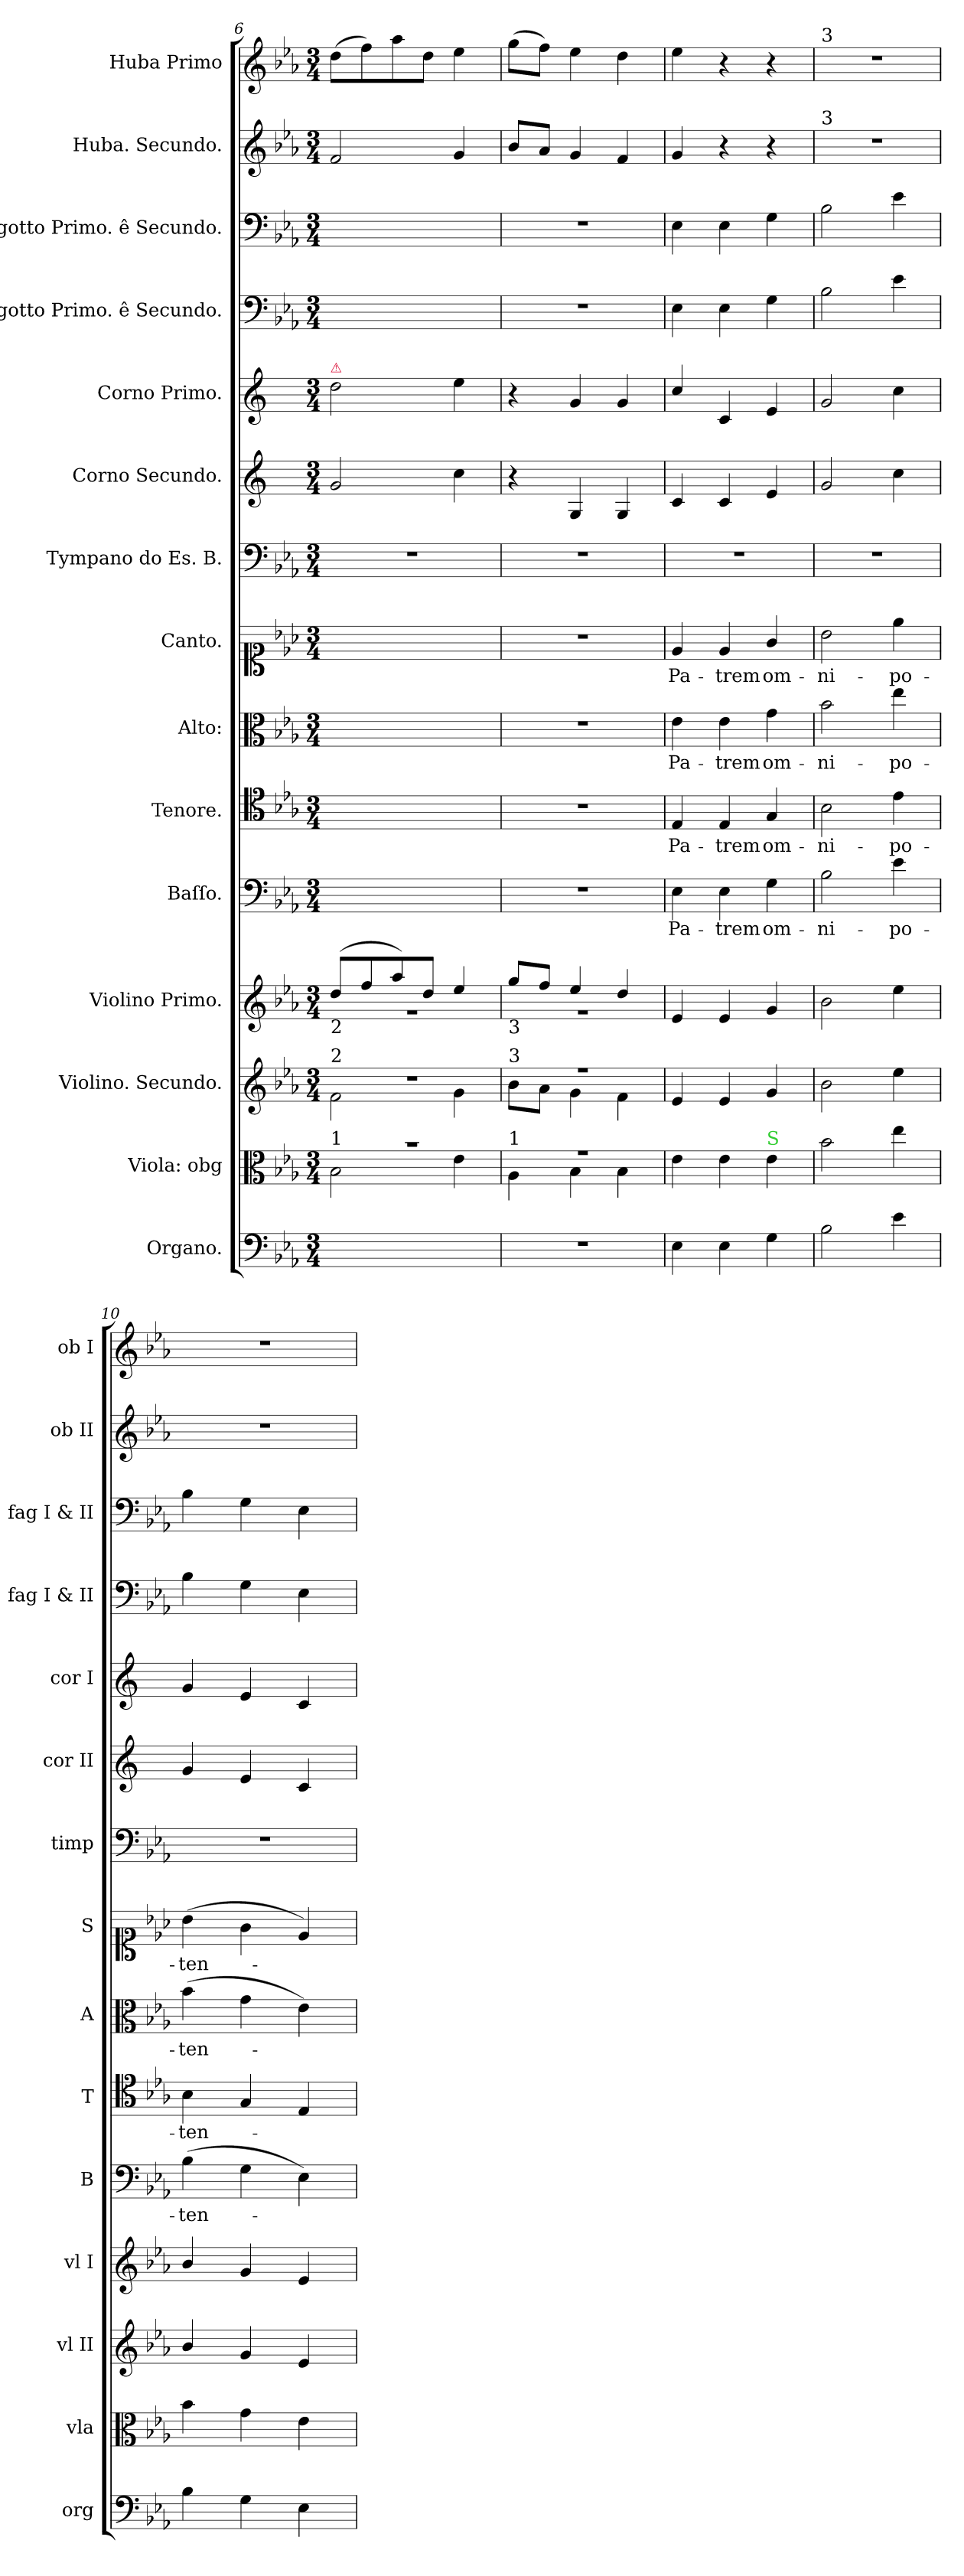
**kern	**kern	**dynam	**kern	**kern	**kern	**text	**kern	**text	**kern	**text	**kern	**text	**kern	**kern	**kern	**kern	**kern	**kern	**kern
*part15	*part14	*part14	*part13	*part12	*part11	*part11	*part10	*part10	*part9	*part9	*part8	*part8	*part7	*part6	*part5	*part4	*part3	*part2	*part1
*staff15	*staff14	*staff14	*staff13	*staff12	*staff11	*staff11	*staff10	*staff10	*staff9	*staff9	*staff8	*staff8	*staff7	*staff6	*staff5	*staff4	*staff3	*staff2	*staff1
*I"Organo.	*I"Viola: obg	*	*I"Violino. Secundo.	*I"Violino Primo.	*I"Baſſo.	*	*I"Tenore.	*	*I"Alto:	*	*I"Canto.	*	*I"Tympano do Es. B.	*I"Corno Secundo.	*I"Corno Primo.	*I"Fagotto Primo. ê Secundo.	*I"Fagotto Primo. ê Secundo.	*I"Huba. Secundo.	*I"Huba Primo
*I'org	*I'vla	*	*I'vl II	*I'vl I	*I'B	*	*I'T	*	*I'A	*	*I'S	*	*I'timp	*I'cor II	*I'cor I	*I'fag I & II	*I'fag I & II	*I'ob II	*I'ob I
*clefF4	*clefC3	*	*clefG2	*clefG2	*clefF4	*	*clefC4	*	*clefC3	*	*clefC1	*	*clefF4	*clefG2	*clefG2	*clefF4	*clefF4	*clefG2	*clefG2
*	*	*	*	*	*	*	*	*	*	*	*	*	*	*ITrd5c9	*ITrd5c9	*	*	*	*
*k[b-e-a-]	*k[b-e-a-]	*	*k[b-e-a-]	*k[b-e-a-]	*k[b-e-a-]	*	*k[b-e-a-]	*	*k[b-e-a-]	*	*k[b-e-a-]	*	*k[b-e-a-]	*k[b-e-a-]	*k[b-e-a-]	*k[b-e-a-]	*k[b-e-a-]	*k[b-e-a-]	*k[b-e-a-]
*E-:	*E-:	*	*E-:	*E-:	*E-:	*	*E-:	*	*E-:	*	*E-:	*	*E-:	*E-:	*E-:	*E-:	*E-:	*E-:	*E-:
*M3/4	*M3/4	*	*M3/4	*M3/4	*M3/4	*	*M3/4	*	*M3/4	*	*M3/4	*	*M3/4	*M3/4	*M3/4	*M3/4	*M3/4	*M3/4	*M3/4
=6	=6	=6	=6	=6	=6	=6	=6	=6	=6	=6	=6	=6	=6	=6	=6	=6	=6	=6	=6
*	*^	*	*^	*^	*	*	*	*	*	*	*	*	*	*	*	*	*	*	*
!	!	!	!	!	!	!	!	!	!	!	!	!	!	!	!	!	!	!LO:TX:a:color=crimson:t=⚠	!	!	!	!
!	!	!	!	!	!	!LO:TX:b:t=2	!	!	!	!	!	!	!	!	!	!	!	!	!	!	!	!
!	!	!	!	!LO:TX:a:t=2	!	!	!	!	!	!	!	!	!	!	!	!	!	!	!	!	!	!
!	!LO:TX:a:t=1	!	!	!	!	!	!	!	!	!	!	!	!	!	!	!	!	!	!	!	!	!
2.ryy	2.r	2B-!\	.	2.r	2f!\	(<8dd!/L	2.r	2.ryy	.	2.ryy	.	2.ryy	.	2.ryy	.	2.r	2B-/	2f\	2.ryy	2.ryy	2f/	(8dd\L
.	.	.	.	.	.	8ff!/	.	.	.	.	.	.	.	.	.	.	.	.	.	.	.	8ff\)
.	.	.	.	.	.	8aa-!/)	.	.	.	.	.	.	.	.	.	.	.	.	.	.	.	8aa-\
.	.	.	.	.	.	8dd!/J	.	.	.	.	.	.	.	.	.	.	.	.	.	.	.	8dd\J
.	.	4e-!\	.	.	4g!\	4ee-!/	.	.	.	.	.	.	.	.	.	.	4e-\	4g\	.	.	4g/	4ee-\
=7	=7	=7	=7	=7	=7	=7	=7	=7	=7	=7	=7	=7	=7	=7	=7	=7	=7	=7	=7	=7	=7	=7
!	!	!	!	!	!	!LO:TX:b:t=3	!	!	!	!	!	!	!	!	!	!	!	!	!	!	!	!
!	!	!	!	!LO:TX:a:t=3	!	!	!	!	!	!	!	!	!	!	!	!	!	!	!	!	!	!
!	!LO:TX:a:t=1	!	!	!	!	!	!	!	!	!	!	!	!	!	!	!	!	!	!	!	!	!
2.r	2.r	4A-!\	.	2.r	8b-!\L	8gg!/L	2.r	2.r	.	2.r	.	2.r	.	2.r	.	2.r	4r	4r	2.r	2.r	8b-/L	(8gg\L
.	.	.	.	.	8a-!\J	8ff!/J	.	.	.	.	.	.	.	.	.	.	.	.	.	.	8a-/J	8ff\J)
.	.	4B-!\	.	.	4g!\	4ee-!/	.	.	.	.	.	.	.	.	.	.	4BB-/	4B-/	.	.	4g/	4ee-\
.	.	4B-!\	.	.	4f!\	4dd!/	.	.	.	.	.	.	.	.	.	.	4BB-/	4B-/	.	.	4f/	4dd\
*	*v	*v	*	*	*	*v	*v	*	*	*	*	*	*	*	*	*	*	*	*	*	*	*
*	*	*	*v	*v	*	*	*	*	*	*	*	*	*	*	*	*	*	*	*	*
=8	=8	=8	=8	=8	=8	=8	=8	=8	=8	=8	=8	=8	=8	=8	=8	=8	=8	=8	=8
4E-\	4e-\	forto	4e-/	4e-/	4E-\	Pa-	4E-/	Pa-	4e-\	Pa-	4e-/	Pa-	2.r	4E-/	4e-/	4E-\	4E-\	4g/	4ee-\
4E-\	4e-\	.	4e-/	4e-/	4E-\	-trem	4E-/	-trem	4e-\	-trem	4e-/	-trem	.	4E-/	4E-/	4E-\	4E-\	4r	4r
!	!LO:TX:a:color=limegreen:t=S	!	!	!	!	!	!	!	!	!	!	!	!	!	!	!	!	!	!
4G\	4e-\	.	4g/	4g/	4G\	om-	4G/	om-	4g\	om-	4g/	om-	.	4G/	4G/	4G\	4G\	4r	4r
=9	=9	=9	=9	=9	=9	=9	=9	=9	=9	=9	=9	=9	=9	=9	=9	=9	=9	=9	=9
!	!	!	!	!	!	!	!	!	!	!	!	!	!	!	!	!	!	!	!LO:TX:a:t=3
!	!	!	!	!	!	!	!	!	!	!	!	!	!	!	!	!	!	!LO:TX:a:t=3	!
2B-\	2b-\	.	2b-\	2b-\	2B-\	-ni-	2B-\	-ni-	2b-\	-ni-	2b-\	-ni-	2.r	2B-/	2B-/	2B-\	2B-\	2.r	2.r
4e-\	4ee-\	.	4ee-\	4ee-\	4e-\	-po-	4e-\	-po-	4ee-\	-po-	4ee-\	-po-	.	4e-\	4e-\	4e-\	4e-\	.	.
=10	=10	=10	=10	=10	=10	=10	=10	=10	=10	=10	=10	=10	=10	=10	=10	=10	=10	=10	=10
4B-\	4b-\	.	4b-/	4b-/	(4B-\	-ten-	4B-\	-ten-	(4b-\	-ten-	(4b-\	-ten-	2.r	4B-/	4B-/	4B-\	4B-\	2.r	2.r
4G\	4g\	.	4g/	4g/	4G\	.	4G/	.	4g\	.	4g\	.	.	4G/	4G/	4G\	4G\	.	.
4E-\	4e-\	.	4e-/	4e-/	4E-\)	.	4E-/	.	4e-\)	.	4e-/)	.	.	4E-/	4E-/	4E-\	4E-\	.	.
=	=	=	=	=	=	=	=	=	=	=	=	=	=	=	=	=	=	=	=
*-	*-	*-	*-	*-	*-	*-	*-	*-	*-	*-	*-	*-	*-	*-	*-	*-	*-	*-	*-
